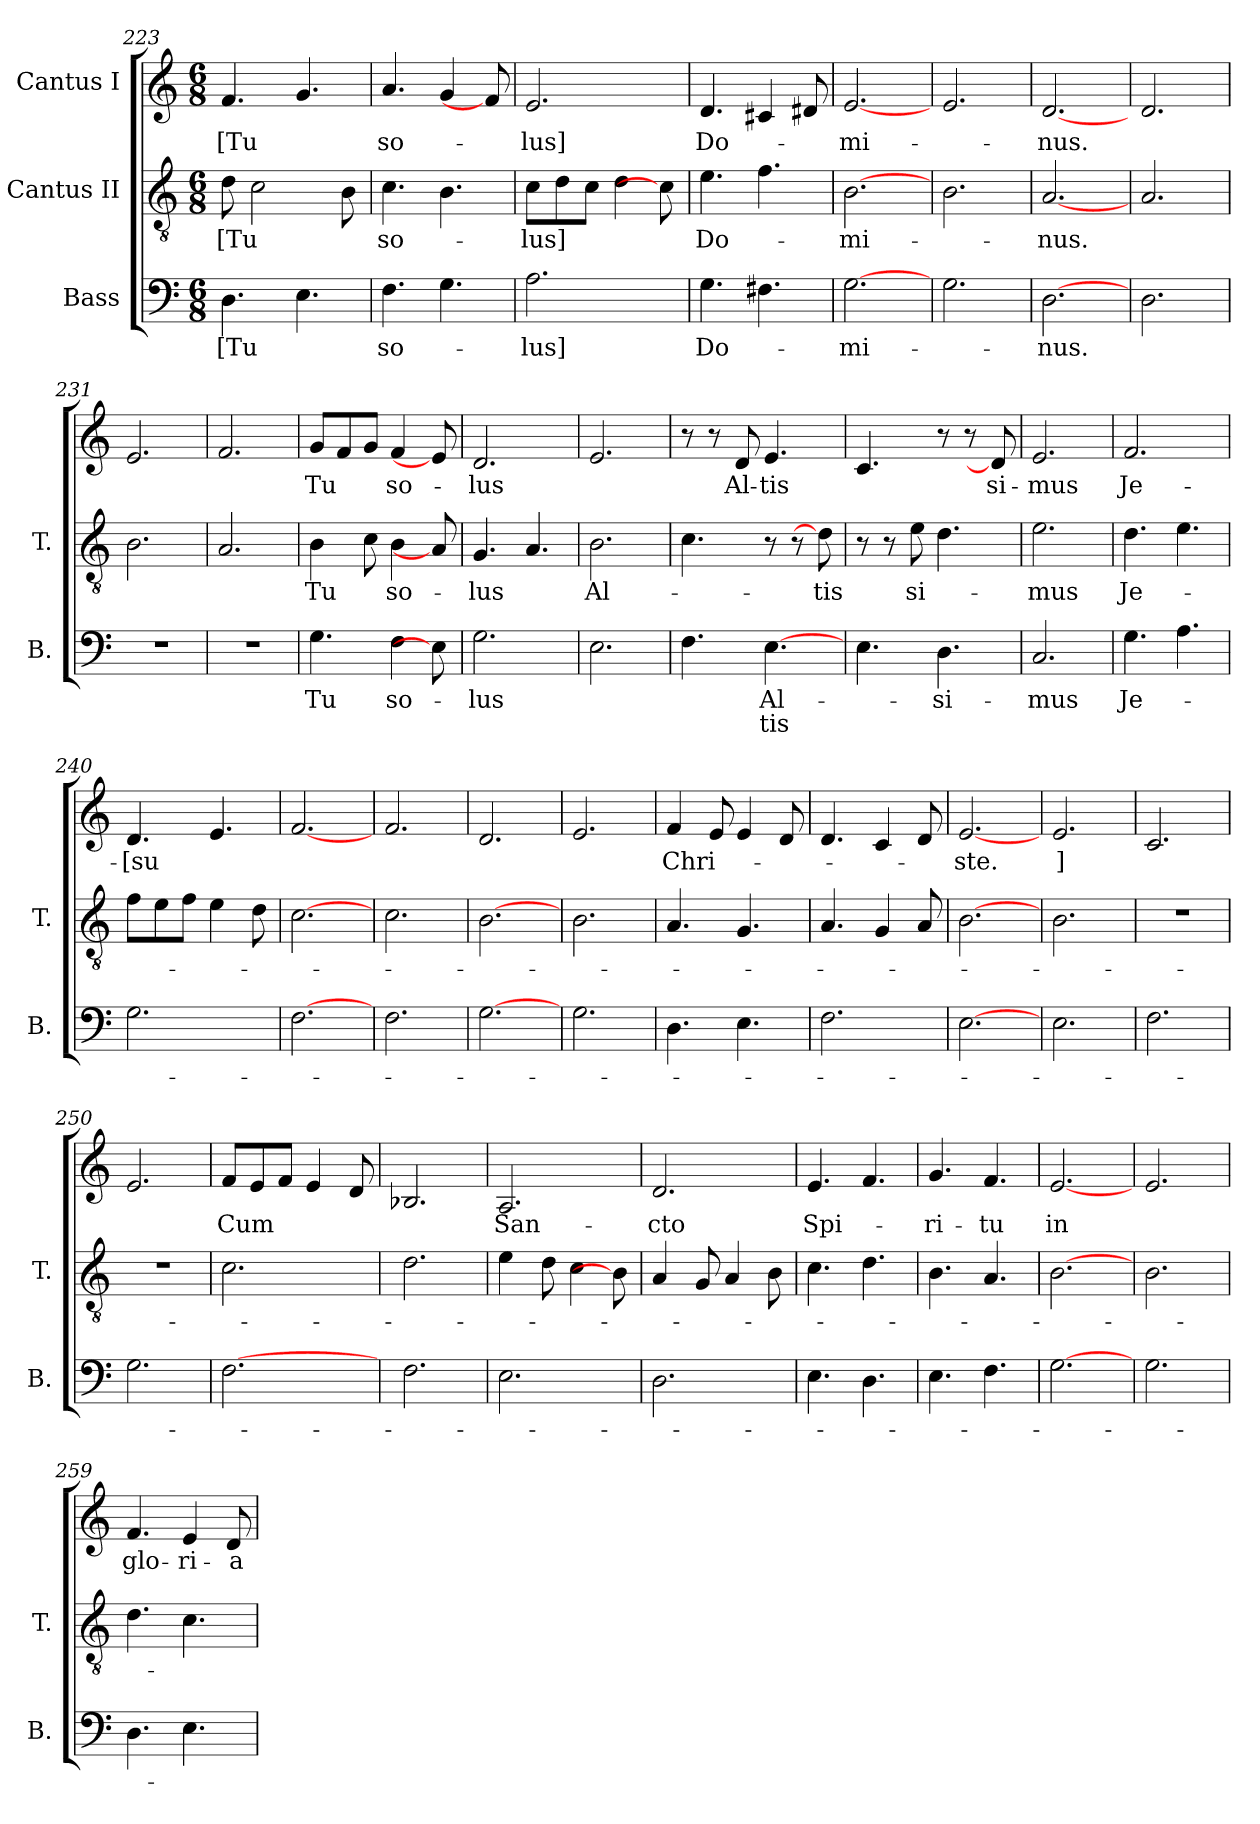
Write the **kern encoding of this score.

**kern	**text	**text	**kern	**text	**kern	**text
*part3	*part3	*part3	*part2	*part2	*part1	*part1
*staff3	*staff3	*staff3	*staff2	*staff2	*staff1	*staff1
*I"Bass	*	*	*I"Cantus II	*	*I"Cantus I	*
*I'B.	*	*	*I'T.	*	*	*
*clefF4	*	*	*clefGv2	*	*clefG2	*
*	*	*	*ITrd7c12	*	*	*
*k[]	*	*	*k[]	*	*k[]	*
*C:	*	*	*C:	*	*C:	*
*M6/8	*	*	*M6/8	*	*M6/8	*
=223	=223	=223	=223	=223	=223	=223
!	!LO:LY:b:color=#000000	!	!	!LO:LY:b:color=#000000	!	!LO:LY:b:color=#000000
4.Di\	[Tu	.	8Di\L	[Tu	4.fi/	[Tu
.	.	.	2Ci\	.	.	.
4.Ei\	.	.	.	.	4.gi/	.
.	.	.	8BBi\L	.	.	.
=224	=224	=224	=224	=224	=224	=224
!	!LO:LY:b:color=#000000	!	!	!LO:LY:b:color=#000000	!	!LO:LY:b:color=#000000
4.Fi\	so-	.	4.Ci\	so-	4.ai/	so-
4.Gi\	.	.	4.BBi\	.	4gi/	.
.	.	.	.	.	8fi/L]	.
=225	=225	=225	=225	=225	=225	=225
!	!LO:LY:b:color=#000000	!	!	!LO:LY:b:color=#000000	!	!LO:LY:b:color=#000000
2.Ai\	-lus]	.	8Ci\L	-lus]	2.ei/	-lus]
.	.	.	8Di\	.	.	.
.	.	.	8Ci\J	.	.	.
.	.	.	4Di\	.	.	.
.	.	.	8Ci\L]	.	.	.
=226	=226	=226	=226	=226	=226	=226
!	!LO:LY:b:color=#000000	!	!	!LO:LY:b:color=#000000	!	!LO:LY:b:color=#000000
4.Gi\	Do-	.	4.Ei\	Do-	4.di/	Do-
4.F#Xi\	.	.	4.Fi\	.	4c#Xi/	.
.	.	.	.	.	8d#Xi/L	.
!!LO:LB:g=z
=227	=227	=227	=227	=227	=227	=227
!	!LO:LY:b:color=#000000	!	!	!LO:LY:b:color=#000000	!	!LO:LY:b:color=#000000
[2.Gi\	-mi-	.	[2.BBi\	-mi-	[2.ei/	-mi-
=228	=228	=228	=228	=228	=228	=228
2.Gi\	.	.	2.BBi\	.	2.ei/	.
=229	=229	=229	=229	=229	=229	=229
!	!LO:LY:b:color=#000000	!	!	!LO:LY:b:color=#000000	!	!LO:LY:b:color=#000000
[2.Di\	-nus.	.	[2.AAi/	-nus.	[2.di/	-nus.
=230	=230	=230	=230	=230	=230	=230
2.Di\	.	.	2.AAi/	.	2.di/	.
=231	=231	=231	=231	=231	=231	=231
!LO:N:vis=1	!	!	!	!	!	!
2.r	.	.	2.BBi\	.	2.ei/	.
=232	=232	=232	=232	=232	=232	=232
!LO:N:vis=1	!	!	!	!	!	!
2.r	.	.	2.AAi/	.	2.fi/	.
=233	=233	=233	=233	=233	=233	=233
!	!LO:LY:b:color=#000000	!	!	!LO:LY:b:color=#000000	!	!LO:LY:b:color=#000000
4.Gi\	Tu	.	4BBi\	Tu	8gi/L	Tu
.	.	.	.	.	8fi/	.
.	.	.	8Ci\L	.	8gi/J	.
!	!LO:LY:b:color=#000000	!	!	!LO:LY:b:color=#000000	!	!LO:LY:b:color=#000000
4Fi\	so-	.	4BBi\	so-	4fi/	so-
8Ei\L]	.	.	8AAi/L]	.	8ei/L]	.
=234	=234	=234	=234	=234	=234	=234
!	!LO:LY:b:color=#000000	!	!	!LO:LY:b:color=#000000	!	!LO:LY:b:color=#000000
2.Gi\	-lus	.	4.GGi/	-lus	2.di/	-lus
.	.	.	4.AAi/	.	.	.
=235	=235	=235	=235	=235	=235	=235
!	!	!	!	!LO:LY:b:color=#000000	!	!
2.Ei\	.	.	2.BBi\	Al-	2.ei/	.
=236	=236	=236	=236	=236	=236	=236
4.Fi\	.	.	4.Ci\	.	8r	.
.	.	.	.	.	8r	.
!	!	!	!	!	!	!LO:LY:b:color=#000000
.	.	.	.	.	8di/L	Al-
!	!LO:LY:b:color=#000000	!LO:LY:b:color=#000000	!	!	!	!LO:LY:b:color=#000000
[4.Ei\	Al-	-tis	8r	.	4.ei/	-tis
.	.	.	8r	.	.	.
!	!	!	!	!LO:LY:b:color=#000000	!	!
.	.	.	8Di\L]	-tis	.	.
!!LO:LB:g=z
=237	=237	=237	=237	=237	=237	=237
4.Ei\	.	.	8r	.	4.ci/	.
.	.	.	8r	.	.	.
!	!	!	!	!LO:LY:b:color=#000000	!	!
.	.	.	8Ei\L	si-	.	.
!	!LO:LY:b:color=#000000	!	!	!	!	!
4.Di\	si-	.	4.Di\	.	8r	.
.	.	.	.	.	8r	.
!	!	!	!	!	!	!LO:LY:b:color=#000000
.	.	.	.	.	8di/L]	si-
=238	=238	=238	=238	=238	=238	=238
!	!LO:LY:b:color=#000000	!	!	!LO:LY:b:color=#000000	!	!LO:LY:b:color=#000000
2.Ci/	-mus	.	2.Ei\	-mus	2.ei/	-mus
=239	=239	=239	=239	=239	=239	=239
!	!LO:LY:b:color=#000000	!	!	!LO:LY:b:color=#000000	!	!LO:LY:b:color=#000000
4.Gi\	Je-	.	4.Di\	Je-	2.fi/	Je-
4.Ai\	.	.	4.Ei\	.	.	.
=240	=240	=240	=240	=240	=240	=240
!	!	!	!	!	!	!LO:LY:b:color=#000000
2.Gi\	.	.	8Fi\L	.	4.di/	-[su
.	.	.	8Ei\	.	.	.
.	.	.	8Fi\J	.	.	.
.	.	.	4Ei\	.	4.ei/	.
.	.	.	8Di\L	.	.	.
=241	=241	=241	=241	=241	=241	=241
[2.Fi\	.	.	[2.Ci\	.	[2.fi/	.
=242	=242	=242	=242	=242	=242	=242
2.Fi\	.	.	2.Ci\	.	2.fi/	.
=243	=243	=243	=243	=243	=243	=243
[2.Gi\	.	.	[2.BBi\	.	2.di/	.
=244	=244	=244	=244	=244	=244	=244
2.Gi\	.	.	2.BBi\	.	2.ei/	.
=245	=245	=245	=245	=245	=245	=245
!	!	!	!	!	!	!LO:LY:b:color=#000000
4.Di\	.	.	4.AAi/	.	4fi/	Chri-
.	.	.	.	.	8ei/L	.
4.Ei\	.	.	4.GGi/	.	4ei/	.
.	.	.	.	.	8di/L	.
!!LO:PB:g=z
=246	=246	=246	=246	=246	=246	=246
2.Fi\	.	.	4.AAi/	.	4.di/	.
.	.	.	4GGi/	.	4ci/	.
.	.	.	8AAi/L	.	8di/L	.
=247	=247	=247	=247	=247	=247	=247
!	!	!	!	!	!	!LO:LY:b:color=#000000
[2.Ei\	.	.	[2.BBi\	.	[2.ei/	-ste.
=248	=248	=248	=248	=248	=248	=248
!	!	!	!	!	!	!LO:LY:b:color=#000000
2.Ei\	.	.	2.BBi\	.	2.ei/	]
=249	=249	=249	=249	=249	=249	=249
!	!	!	!LO:N:vis=1	!	!	!
2.Fi\	.	.	2.r	.	2.ci/	.
=250	=250	=250	=250	=250	=250	=250
!	!	!	!LO:N:vis=1	!	!	!
2.Gi\	.	.	2.r	.	2.ei/	.
=251	=251	=251	=251	=251	=251	=251
!	!	!	!	!	!	!LO:LY:b:color=#000000
[2.Fi\	.	.	2.Ci\	.	8fi/L	Cum
.	.	.	.	.	8ei/	.
.	.	.	.	.	8fi/J	.
.	.	.	.	.	4ei/	.
.	.	.	.	.	8di/L	.
=252	=252	=252	=252	=252	=252	=252
2.Fi\	.	.	2.Di\	.	2.B-Xi/	.
=253	=253	=253	=253	=253	=253	=253
!	!	!	!	!	!	!LO:LY:b:color=#000000
2.Ei\	.	.	4Ei\	.	2.Ai/	San-
.	.	.	8Di\L	.	.	.
.	.	.	4Ci\	.	.	.
.	.	.	8BBi\L]	.	.	.
=254	=254	=254	=254	=254	=254	=254
!	!	!	!	!	!	!LO:LY:b:color=#000000
2.Di\	.	.	4AAi/	.	2.di/	-cto
.	.	.	8GGi/L	.	.	.
.	.	.	4AAi/	.	.	.
.	.	.	8BBi\L	.	.	.
!!LO:LB:g=z
=255	=255	=255	=255	=255	=255	=255
!	!	!	!	!	!	!LO:LY:b:color=#000000
4.Ei\	.	.	4.Ci\	.	4.ei/	Spi-
4.Di\	.	.	4.Di\	.	4.fi/	.
=256	=256	=256	=256	=256	=256	=256
!	!	!	!	!	!	!LO:LY:b:color=#000000
4.Ei\	.	.	4.BBi\	.	4.gi/	-ri-
!	!	!	!	!	!	!LO:LY:b:color=#000000
4.Fi\	.	.	4.AAi/	.	4.fi/	-tu
=257	=257	=257	=257	=257	=257	=257
!	!	!	!	!	!	!LO:LY:b:color=#000000
[2.Gi\	.	.	[2.BBi\	.	[2.ei/	in
=258	=258	=258	=258	=258	=258	=258
2.Gi\	.	.	2.BBi\	.	2.ei/	.
=259	=259	=259	=259	=259	=259	=259
!	!	!	!	!	!	!LO:LY:b:color=#000000
4.Di\	.	.	4.Di\	.	4.fi/	glo-
!	!	!	!	!	!	!LO:LY:b:color=#000000
4.Ei\	.	.	4.Ci\	.	4ei/	-ri-
!	!	!	!	!	!	!LO:LY:b:color=#000000
.	.	.	.	.	8di/L	-a
=	=	=	=	=	=	=
*-	*-	*-	*-	*-	*-	*-
